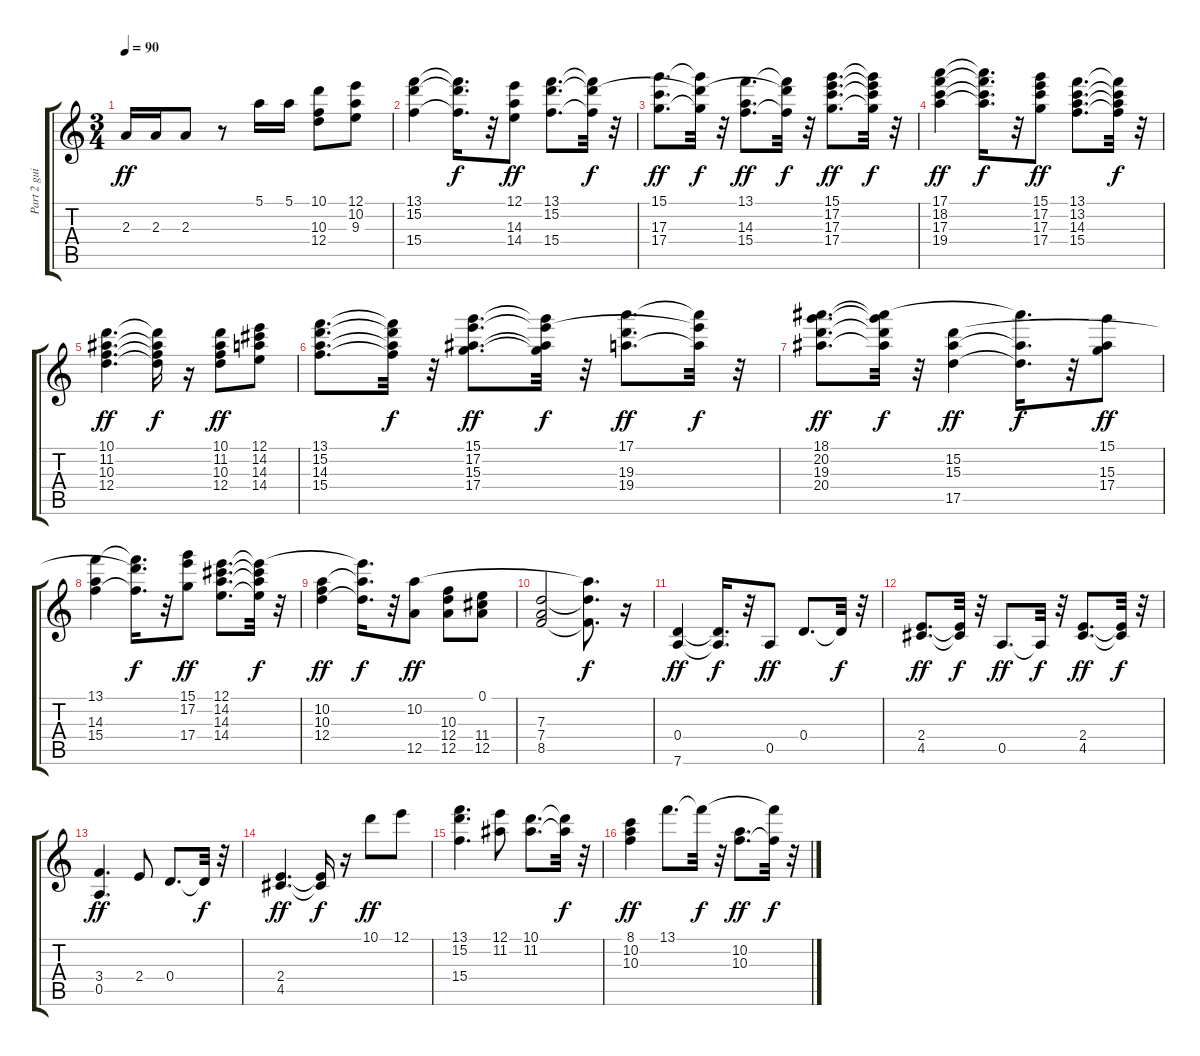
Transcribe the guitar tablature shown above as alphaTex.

\track ("Part 2 guitar" "Part 2 gui") {instrument overdrivenguitar}
\staff {score tabs}
\tuning (E4 B3 G3 D3 A2 D2) {hide}
\ts (3 4)
\tempo 90
\clef g2
\ks c
2.3.16{dy ff} 2.3.16 2.3.8 r.8 5.1.16 5.1.16 (10.1 10.3 12.4).8 (12.1 10.2 9.3).8 |
(13.1 15.2 15.4).4 (13.1{t} 15.2{t} 15.4{t}).16{d dy f} r.32 (12.1 14.3 14.4).8{dy ff} (13.1 15.2 15.4).8{d} (13.1{t} 15.2{t} 15.4{t}).32{dy f} r.32 |
(15.1 17.3 17.4).8{d dy ff} (15.1{t} 15.2{t} 17.4{t}).32{dy f} r.32 (13.1 14.3 15.4).8{d dy ff} (13.1{t} 15.2{t} 15.4{t}).32{dy f} r.32 (15.1 17.2 17.3 17.4).8{d dy ff} (15.1{t} 17.2{t} 17.3{t} 17.4{t}).32{dy f} r.32 |
(17.1 18.2 17.3 19.4).4{dy ff} (17.1{t} 18.2{t} 17.3{t} 19.4{t}).16{d dy f} r.32 (15.1 17.2 17.3 17.4).8{dy ff} (13.1 13.2 14.3 15.4).8{d} (13.1{t} 13.2{t} 14.3{t} 15.4{t}).32{dy f} r.32 |
(10.1 11.2 10.3 12.4).4{d dy ff} (10.1{t} 11.2{t} 10.3{t} 12.4{t}).16{dy f} r.16 (10.1 11.2 10.3 12.4).8{dy ff} (12.1 14.2 14.3 14.4).8 |
(13.1 15.2 14.3 15.4).8{d} (13.1{t} 15.2{t} 14.3{t} 15.4{t}).32{dy f} r.32 (15.1 17.2 15.3 17.4).8{d dy ff} (15.1{t} 17.2{t} 15.3{t} 17.4{t}).32{dy f} r.32 (17.1 19.3 19.4).8{d dy ff} (17.1{t} 17.2{t} 19.4{t}).32{dy f} r.32 |
(18.1 20.2 19.3 20.4).8{d dy ff} (18.1{t} 20.2{t} 19.3{t} 20.4{t}).32{dy f} r.32 (15.2 15.3 17.5).4{dy ff} (18.1{t} 15.3{t} 17.5{t}).16{d dy f} r.32 (15.1 15.3 17.4).8{dy ff} |
(13.1 14.3 15.4).4 (13.1{t} 15.2{t} 15.4{t}).16{d dy f} r.32 (15.1 17.2 17.4).8{dy ff} (12.1 14.2 14.3 14.4).8{d} (12.1{t} 14.2{t} 14.3{t} 14.4{t}).32{dy f} r.32 |
(10.2 10.3 12.4).4{dy ff} (12.1{t} 10.2{t} 12.4{t}).16{d dy f} r.32 (10.2 12.5).8{dy ff} (10.3 12.4 12.5).8 (0.1 11.4 12.5).8 |
(7.3 7.4 8.5).2 (10.2{t} 7.3{t} 8.5{t}).8{d dy f} r.16 |
(0.4 7.6).4{dy ff} (0.4{t} 7.6{t}).16{d dy f} r.32 0.5.8{dy ff} 0.4.8{d} 0.4{t}.32{dy f} r.32 |
(2.4 4.5).8{d dy ff} (2.4{t} 4.5{t}).32{dy f} r.32 0.5.8{d dy ff} 0.5{t}.32{dy f} r.32 (2.4 4.5).8{d dy ff} (2.4{t} 4.5{t}).32{dy f} r.32 |
(3.4 0.5).4{d dy ff} 2.4.8 0.4.8{d} 0.4{t}.32{dy f} r.32 |
(2.4 4.5).4{d dy ff} (2.4{t} 4.5{t}).16{dy f} r.16 10.1.8{dy ff} 12.1.8 |
(13.1 15.2 15.4).4{d} (12.1 11.2).8 (10.1 11.2).8{d} (10.1{t} 11.2{t}).32{dy f} r.32 |
(8.1 10.2 10.3).4{dy ff} 13.1.8{d} 13.1{t}.32{dy f} r.32 (10.2 10.3).8{d dy ff} (13.1{t} 10.3{t}).32{dy f} r.32
